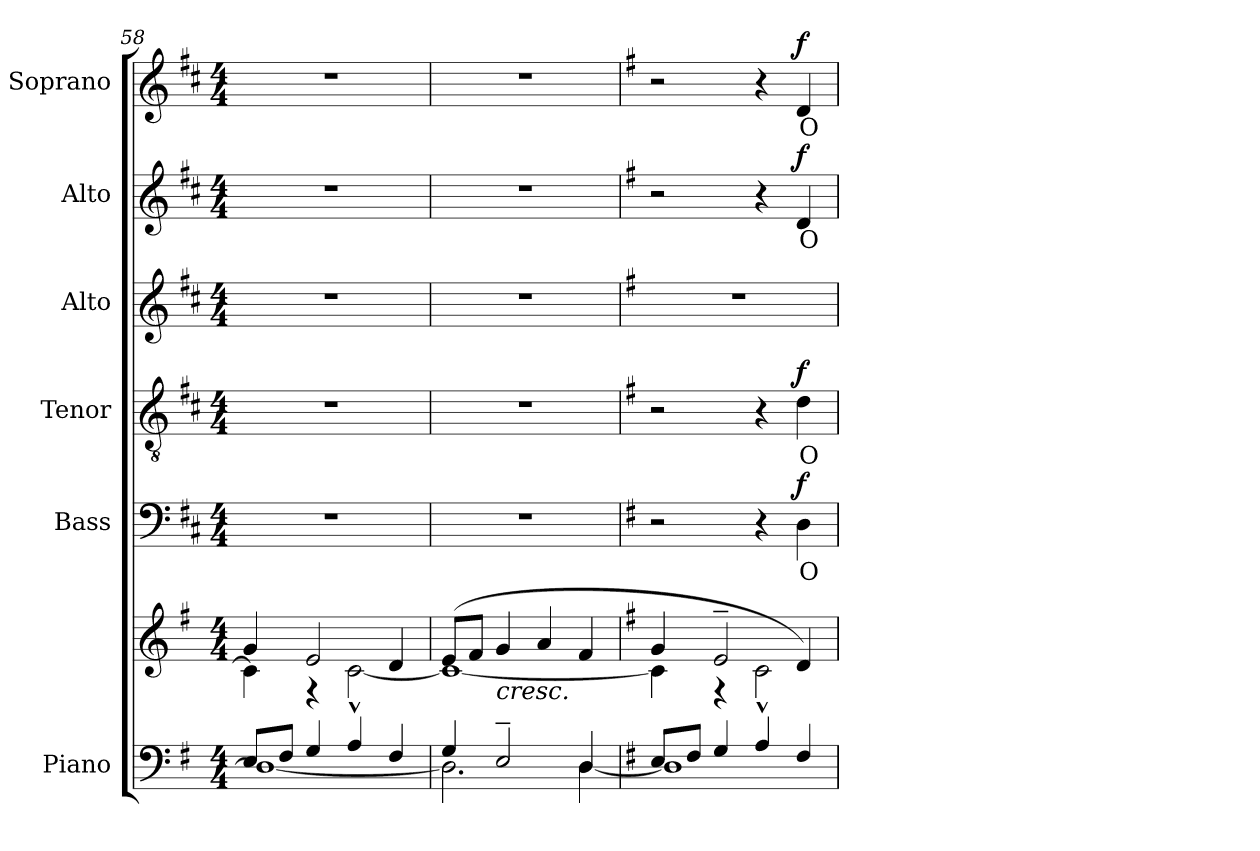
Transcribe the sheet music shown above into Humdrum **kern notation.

**kern	**kern	**kern	**text	**dynam	**kern	**text	**dynam	**kern	**kern	**text	**dynam	**kern	**text	**dynam
*part6	*part6	*part5	*part5	*part5	*part4	*part4	*part4	*part3	*part2	*part2	*part2	*part1	*part1	*part1
*staff7	*staff6	*staff5	*staff5	*staff5	*staff4	*staff4	*staff4	*staff3	*staff2	*staff2	*staff2	*staff1	*staff1	*staff1
*I"Piano	*	*I"Bass	*	*	*I"Tenor	*	*	*I"Alto	*I"Alto	*	*	*I"Soprano	*	*
*I'Pno.	*	*I'B.	*	*	*I'T.	*	*	*I'A.	*I'A.	*	*	*I'S.	*	*
*clefF4	*clefG2	*clefF4	*	*	*clefGv2	*	*	*clefG2	*clefG2	*	*	*clefG2	*	*
*	*	*	*	*	*ITrd7c12	*	*	*	*	*	*	*	*	*
*k[f#]	*k[f#]	*k[f#c#]	*	*	*k[f#c#]	*	*	*k[f#c#]	*k[f#c#]	*	*	*k[f#c#]	*	*
*G:	*G:	*D:	*	*	*D:	*	*	*D:	*D:	*	*	*D:	*	*
*M4/4	*M4/4	*M4/4	*	*	*M4/4	*	*	*M4/4	*M4/4	*	*	*M4/4	*	*
=58	=58	=58	=58	=58	=58	=58	=58	=58	=58	=58	=58	=58	=58	=58
*^	*^	*	*	*	*	*	*	*	*	*	*	*	*	*
8Ei/L	1Di_<	4gi/	4ci\]	1r	.	.	1r	.	.	1r	1r	.	.	1r	.	.
8F#i/J	.	.	.	.	.	.	.	.	.	.	.	.	.	.	.	.
4Gi/	.	2ei/	4r	.	.	.	.	.	.	.	.	.	.	.	.	.
4Ai/	.	.	[<2c^^i\	.	.	.	.	.	.	.	.	.	.	.	.	.
4F#i/	.	4di/	.	.	.	.	.	.	.	.	.	.	.	.	.	.
=59	=59	=59	=59	=59	=59	=59	=59	=59	=59	=59	=59	=59	=59	=59	=59	=59
4Gi/	2.Di\]	(8ei/L	1ci_<	1r	.	.	1r	.	.	1r	1r	.	.	1r	.	.
.	.	8f#i/J	.	.	.	.	.	.	.	.	.	.	.	.	.	.
!	!	!LO:TX:b:i:t=cresc.	!	!	!	!	!	!	!	!	!	!	!	!	!	!
2E~i/	.	4gi/	.	.	.	.	.	.	.	.	.	.	.	.	.	.
.	.	4ai/	.	.	.	.	.	.	.	.	.	.	.	.	.	.
4Di/	[<4Di\	4f#i/	.	.	.	.	.	.	.	.	.	.	.	.	.	.
!!LO:LB:g=z
=60	=60	=60	=60	=60	=60	=60	=60	=60	=60	=60	=60	=60	=60	=60	=60	=60
*	*	*	*	*k[f#]	*	*	*k[f#]	*	*	*k[f#]	*k[f#]	*	*	*k[f#]	*	*
*	*	*	*	*G:	*	*	*G:	*	*	*G:	*G:	*	*	*G:	*	*
8Ei/L	1Di]	4gi/	4ci\]	2r	.	.	2r	.	.	1r	2r	.	.	2r	.	.
8F#i/J	.	.	.	.	.	.	.	.	.	.	.	.	.	.	.	.
4Gi/	.	2e~i/	4r	.	.	.	.	.	.	.	.	.	.	.	.	.
4Ai/	.	.	2c^^i\	4r	.	.	4r	.	.	.	4r	.	.	4r	.	.
!	!	!	!	!	!LO:LY:b:color=#000000	!	!	!	!	!	!	!	!	!	!	!
!	!	!	!	!	!	!	!	!LO:LY:b:color=#000000	!	!	!	!	!	!	!	!
!	!	!	!	!	!	!	!	!	!	!	!	!LO:LY:b:color=#000000	!	!	!	!
!	!	!	!	!	!	!	!	!	!	!	!	!	!	!	!LO:LY:b:color=#000000	!
4F#i/	.	4di/)	.	4Di\	O	f	4Di\	O	f	.	4di/	O	f	4di/	O	f
*v	*v	*	*	*	*	*	*	*	*	*	*	*	*	*	*	*
*	*v	*v	*	*	*	*	*	*	*	*	*	*	*	*	*
=	=	=	=	=	=	=	=	=	=	=	=	=	=	=
*-	*-	*-	*-	*-	*-	*-	*-	*-	*-	*-	*-	*-	*-	*-
